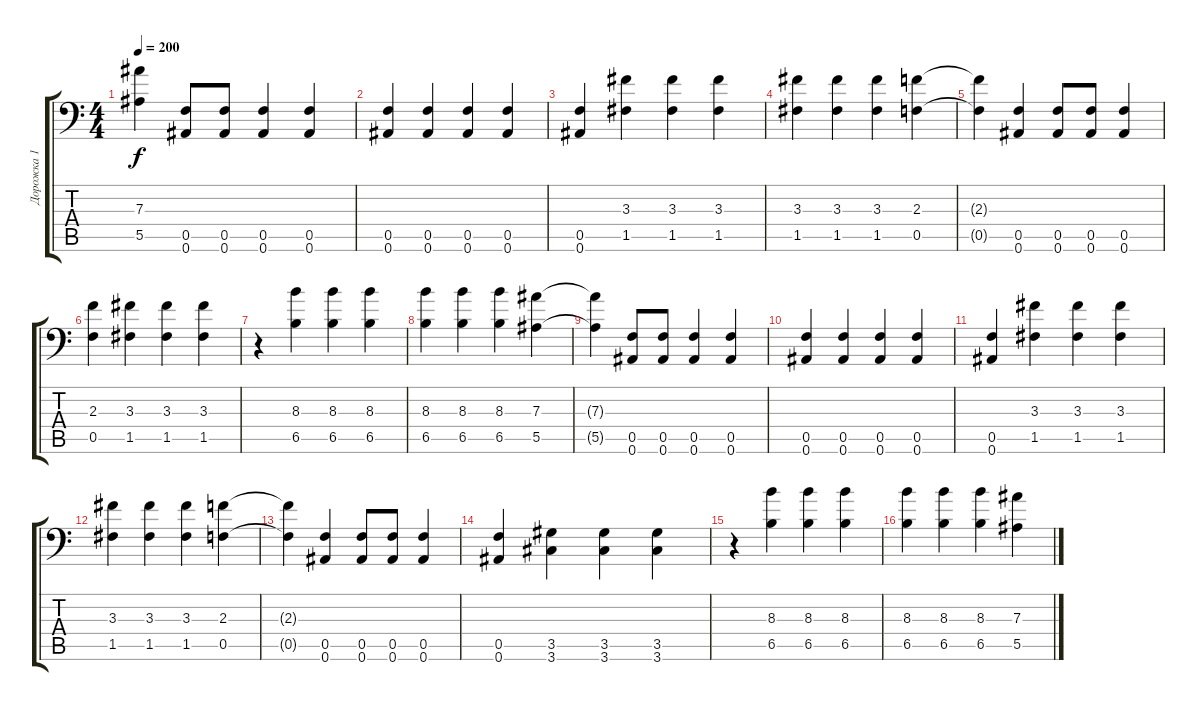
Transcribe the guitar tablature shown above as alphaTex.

\track ("Дорожка 1" "Дорожка 1") {instrument distortionguitar}
\staff {score tabs}
\tuning (C4 G3 Eb3 Bb2 F2 Bb1) {hide}
\ts (4 4)
\tempo 200
\clef f4
\ks c
(7.3{t} 5.5{t}).4{dy f} (0.5 0.6).8 (0.5 0.6).8 (0.5 0.6).4 (0.5 0.6).4 |
(0.5 0.6).4 (0.5 0.6).4 (0.5 0.6).4 (0.5 0.6).4 |
(0.5 0.6).4 (3.3 1.5).4 (3.3 1.5).4 (3.3 1.5).4 |
(3.3 1.5).4 (3.3 1.5).4 (3.3 1.5).4 (2.3 0.5).4 |
(2.3{t} 0.5{t}).4 (0.5 0.6).4 (0.5 0.6).8 (0.5 0.6).8 (0.5 0.6).4 |
(2.3 0.5).4 (3.3 1.5).4 (3.3 1.5).4 (3.3 1.5).4 |
r.4 (8.3 6.5).4 (8.3 6.5).4 (8.3 6.5).4 |
(8.3 6.5).4 (8.3 6.5).4 (8.3 6.5).4 (7.3 5.5).4 |
(7.3{t} 5.5{t}).4 (0.5 0.6).8 (0.5 0.6).8 (0.5 0.6).4 (0.5 0.6).4 |
(0.5 0.6).4 (0.5 0.6).4 (0.5 0.6).4 (0.5 0.6).4 |
(0.5 0.6).4 (3.3 1.5).4 (3.3 1.5).4 (3.3 1.5).4 |
(3.3 1.5).4 (3.3 1.5).4 (3.3 1.5).4 (2.3 0.5).4 |
(2.3{t} 0.5{t}).4 (0.5 0.6).4 (0.5 0.6).8 (0.5 0.6).8 (0.5 0.6).4 |
(0.5 0.6).4 (3.5 3.6).4 (3.5 3.6).4 (3.5 3.6).4 |
r.4 (8.3 6.5).4 (8.3 6.5).4 (8.3 6.5).4 |
(8.3 6.5).4 (8.3 6.5).4 (8.3 6.5).4 (7.3 5.5).4
